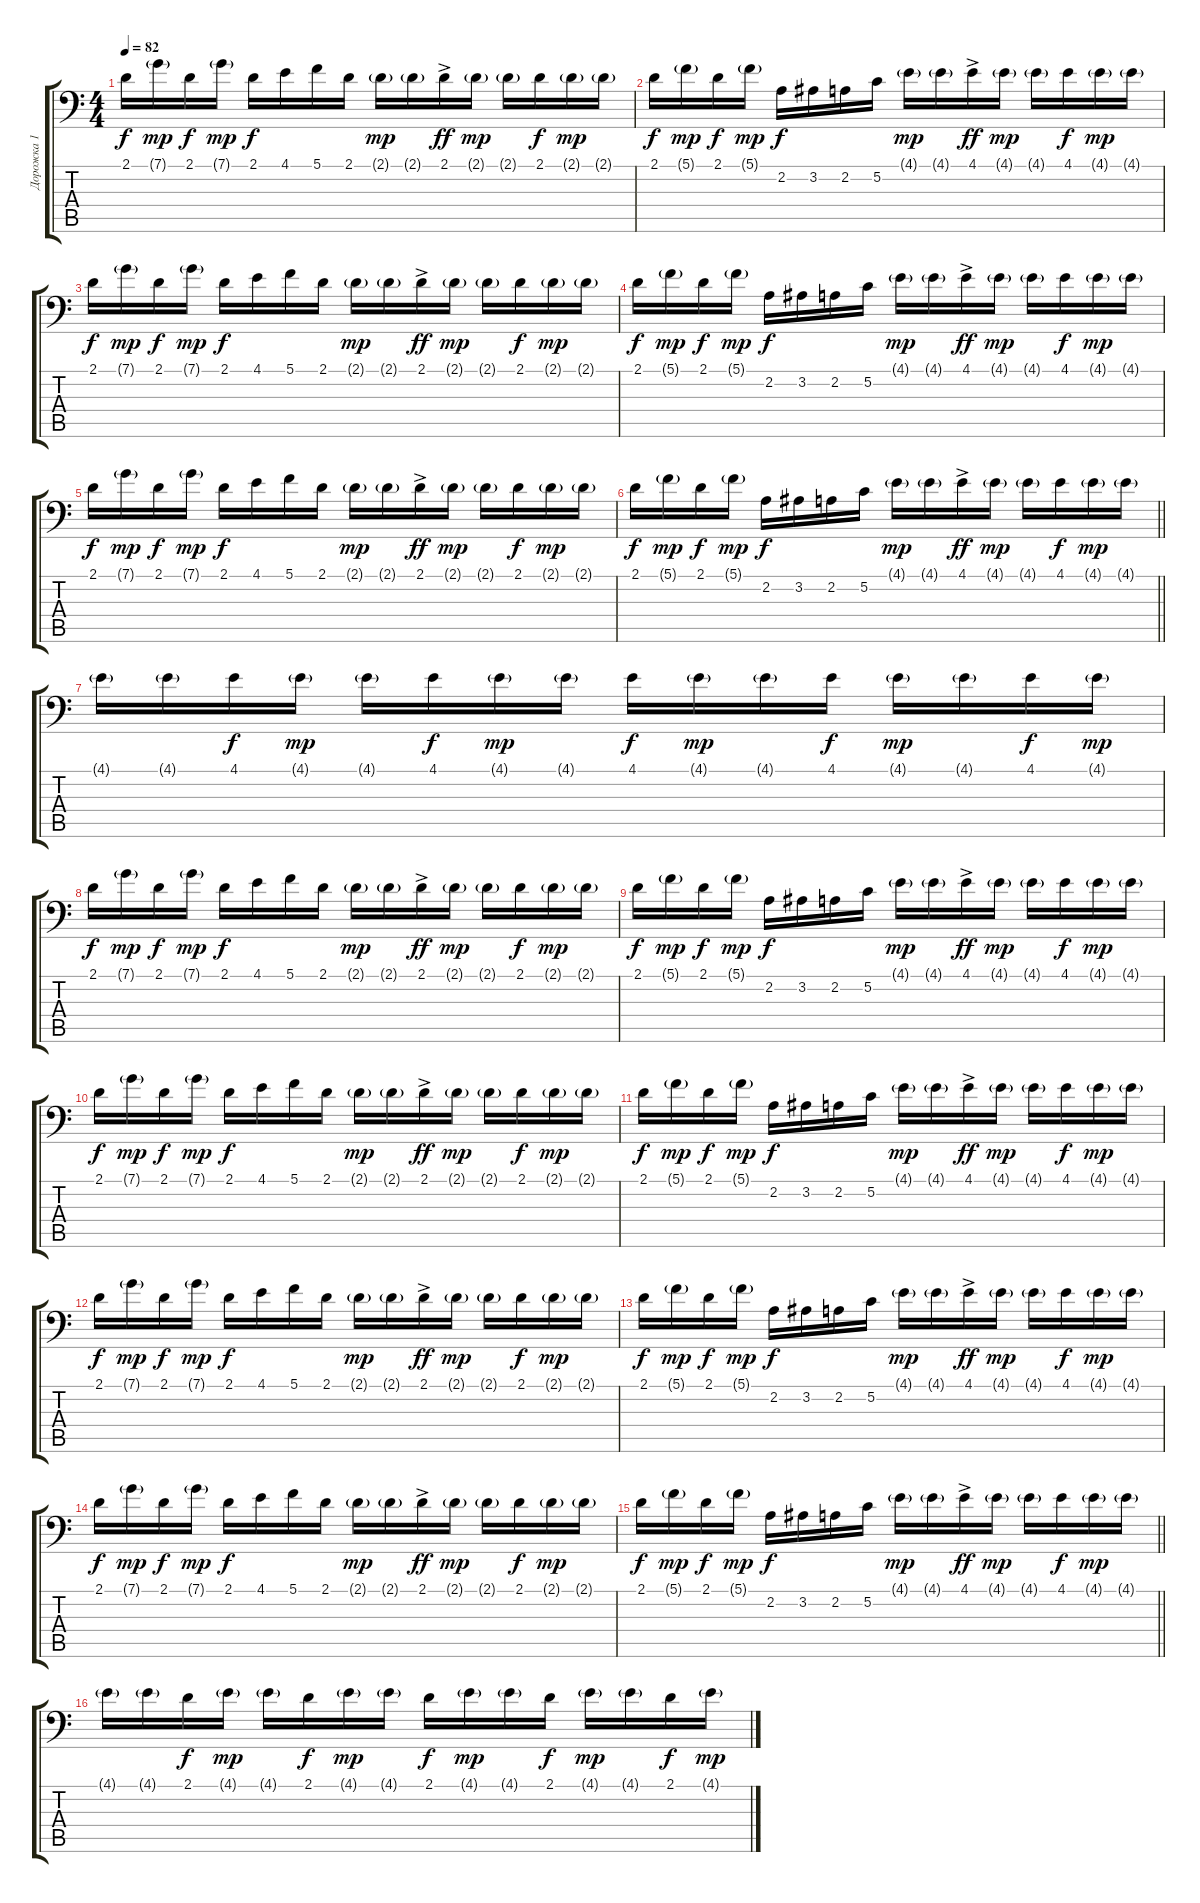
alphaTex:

\track ("Дорожка 1" "Дорожка 1") {instrument pad1newage}
\staff {score tabs}
\tuning (C4 G3 Eb3 Bb2 F2 Bb1) {hide}
\ts (4 4)
\tempo 82
\clef f4
\ks c
2.1.16{dy f} 7.1{g}.16{dy mp} 2.1.16{dy f} 7.1{g}.16{dy mp} 2.1.16{dy f} 4.1.16 5.1.16 2.1.16 2.1{g}.16{dy mp} 2.1{g}.16 2.1{ac}.16{dy ff} 2.1{g}.16{dy mp} 2.1{g}.16 2.1.16{dy f} 2.1{g}.16{dy mp} 2.1{g}.16 |
2.1.16{dy f} 5.1{g}.16{dy mp} 2.1.16{dy f} 5.1{g}.16{dy mp} 2.2.16{dy f} 3.2.16 2.2.16 5.2.16 4.1{g}.16{dy mp} 4.1{g}.16 4.1{ac}.16{dy ff} 4.1{g}.16{dy mp} 4.1{g}.16 4.1.16{dy f} 4.1{g}.16{dy mp} 4.1{g}.16 |
2.1.16{dy f} 7.1{g}.16{dy mp} 2.1.16{dy f} 7.1{g}.16{dy mp} 2.1.16{dy f} 4.1.16 5.1.16 2.1.16 2.1{g}.16{dy mp} 2.1{g}.16 2.1{ac}.16{dy ff} 2.1{g}.16{dy mp} 2.1{g}.16 2.1.16{dy f} 2.1{g}.16{dy mp} 2.1{g}.16 |
2.1.16{dy f} 5.1{g}.16{dy mp} 2.1.16{dy f} 5.1{g}.16{dy mp} 2.2.16{dy f} 3.2.16 2.2.16 5.2.16 4.1{g}.16{dy mp} 4.1{g}.16 4.1{ac}.16{dy ff} 4.1{g}.16{dy mp} 4.1{g}.16 4.1.16{dy f} 4.1{g}.16{dy mp} 4.1{g}.16 |
2.1.16{dy f} 7.1{g}.16{dy mp} 2.1.16{dy f} 7.1{g}.16{dy mp} 2.1.16{dy f} 4.1.16 5.1.16 2.1.16 2.1{g}.16{dy mp} 2.1{g}.16 2.1{ac}.16{dy ff} 2.1{g}.16{dy mp} 2.1{g}.16 2.1.16{dy f} 2.1{g}.16{dy mp} 2.1{g}.16 |
\barLineRight lightlight
2.1.16{dy f} 5.1{g}.16{dy mp} 2.1.16{dy f} 5.1{g}.16{dy mp} 2.2.16{dy f} 3.2.16 2.2.16 5.2.16 4.1{g}.16{dy mp} 4.1{g}.16 4.1{ac}.16{dy ff} 4.1{g}.16{dy mp} 4.1{g}.16 4.1.16{dy f} 4.1{g}.16{dy mp} 4.1{g}.16 |
4.1{g}.16 4.1{g}.16 4.1.16{dy f} 4.1{g}.16{dy mp} 4.1{g}.16 4.1.16{dy f} 4.1{g}.16{dy mp} 4.1{g}.16 4.1.16{dy f} 4.1{g}.16{dy mp} 4.1{g}.16 4.1.16{dy f} 4.1{g}.16{dy mp} 4.1{g}.16 4.1.16{dy f} 4.1{g}.16{dy mp} |
2.1.16{dy f volume 10} 7.1{g}.16{dy mp} 2.1.16{dy f} 7.1{g}.16{dy mp} 2.1.16{dy f} 4.1.16 5.1.16 2.1.16 2.1{g}.16{dy mp} 2.1{g}.16 2.1{ac}.16{dy ff} 2.1{g}.16{dy mp} 2.1{g}.16 2.1.16{dy f} 2.1{g}.16{dy mp} 2.1{g}.16 |
2.1.16{dy f} 5.1{g}.16{dy mp} 2.1.16{dy f} 5.1{g}.16{dy mp} 2.2.16{dy f} 3.2.16 2.2.16 5.2.16 4.1{g}.16{dy mp} 4.1{g}.16 4.1{ac}.16{dy ff} 4.1{g}.16{dy mp} 4.1{g}.16 4.1.16{dy f} 4.1{g}.16{dy mp} 4.1{g}.16 |
2.1.16{dy f} 7.1{g}.16{dy mp} 2.1.16{dy f} 7.1{g}.16{dy mp} 2.1.16{dy f} 4.1.16 5.1.16 2.1.16 2.1{g}.16{dy mp} 2.1{g}.16 2.1{ac}.16{dy ff} 2.1{g}.16{dy mp} 2.1{g}.16 2.1.16{dy f} 2.1{g}.16{dy mp} 2.1{g}.16 |
2.1.16{dy f} 5.1{g}.16{dy mp} 2.1.16{dy f} 5.1{g}.16{dy mp} 2.2.16{dy f} 3.2.16 2.2.16 5.2.16 4.1{g}.16{dy mp} 4.1{g}.16 4.1{ac}.16{dy ff} 4.1{g}.16{dy mp} 4.1{g}.16 4.1.16{dy f} 4.1{g}.16{dy mp} 4.1{g}.16 |
2.1.16{dy f} 7.1{g}.16{dy mp} 2.1.16{dy f} 7.1{g}.16{dy mp} 2.1.16{dy f} 4.1.16 5.1.16 2.1.16 2.1{g}.16{dy mp} 2.1{g}.16 2.1{ac}.16{dy ff} 2.1{g}.16{dy mp} 2.1{g}.16 2.1.16{dy f} 2.1{g}.16{dy mp} 2.1{g}.16 |
2.1.16{dy f} 5.1{g}.16{dy mp} 2.1.16{dy f} 5.1{g}.16{dy mp} 2.2.16{dy f} 3.2.16 2.2.16 5.2.16 4.1{g}.16{dy mp} 4.1{g}.16 4.1{ac}.16{dy ff} 4.1{g}.16{dy mp} 4.1{g}.16 4.1.16{dy f} 4.1{g}.16{dy mp} 4.1{g}.16 |
2.1.16{dy f} 7.1{g}.16{dy mp} 2.1.16{dy f} 7.1{g}.16{dy mp} 2.1.16{dy f} 4.1.16 5.1.16 2.1.16 2.1{g}.16{dy mp} 2.1{g}.16 2.1{ac}.16{dy ff} 2.1{g}.16{dy mp} 2.1{g}.16 2.1.16{dy f} 2.1{g}.16{dy mp} 2.1{g}.16 |
\barLineRight lightlight
2.1.16{dy f} 5.1{g}.16{dy mp} 2.1.16{dy f} 5.1{g}.16{dy mp} 2.2.16{dy f} 3.2.16 2.2.16 5.2.16 4.1{g}.16{dy mp} 4.1{g}.16 4.1{ac}.16{dy ff} 4.1{g}.16{dy mp} 4.1{g}.16 4.1.16{dy f} 4.1{g}.16{dy mp} 4.1{g}.16 |
4.1{g}.16{volume 0} 4.1{g}.16 2.1.16{dy f} 4.1{g}.16{dy mp} 4.1{g}.16 2.1.16{dy f} 4.1{g}.16{dy mp} 4.1{g}.16 2.1.16{dy f} 4.1{g}.16{dy mp} 4.1{g}.16 2.1.16{dy f} 4.1{g}.16{dy mp} 4.1{g}.16 2.1.16{dy f} 4.1{g}.16{dy mp}
